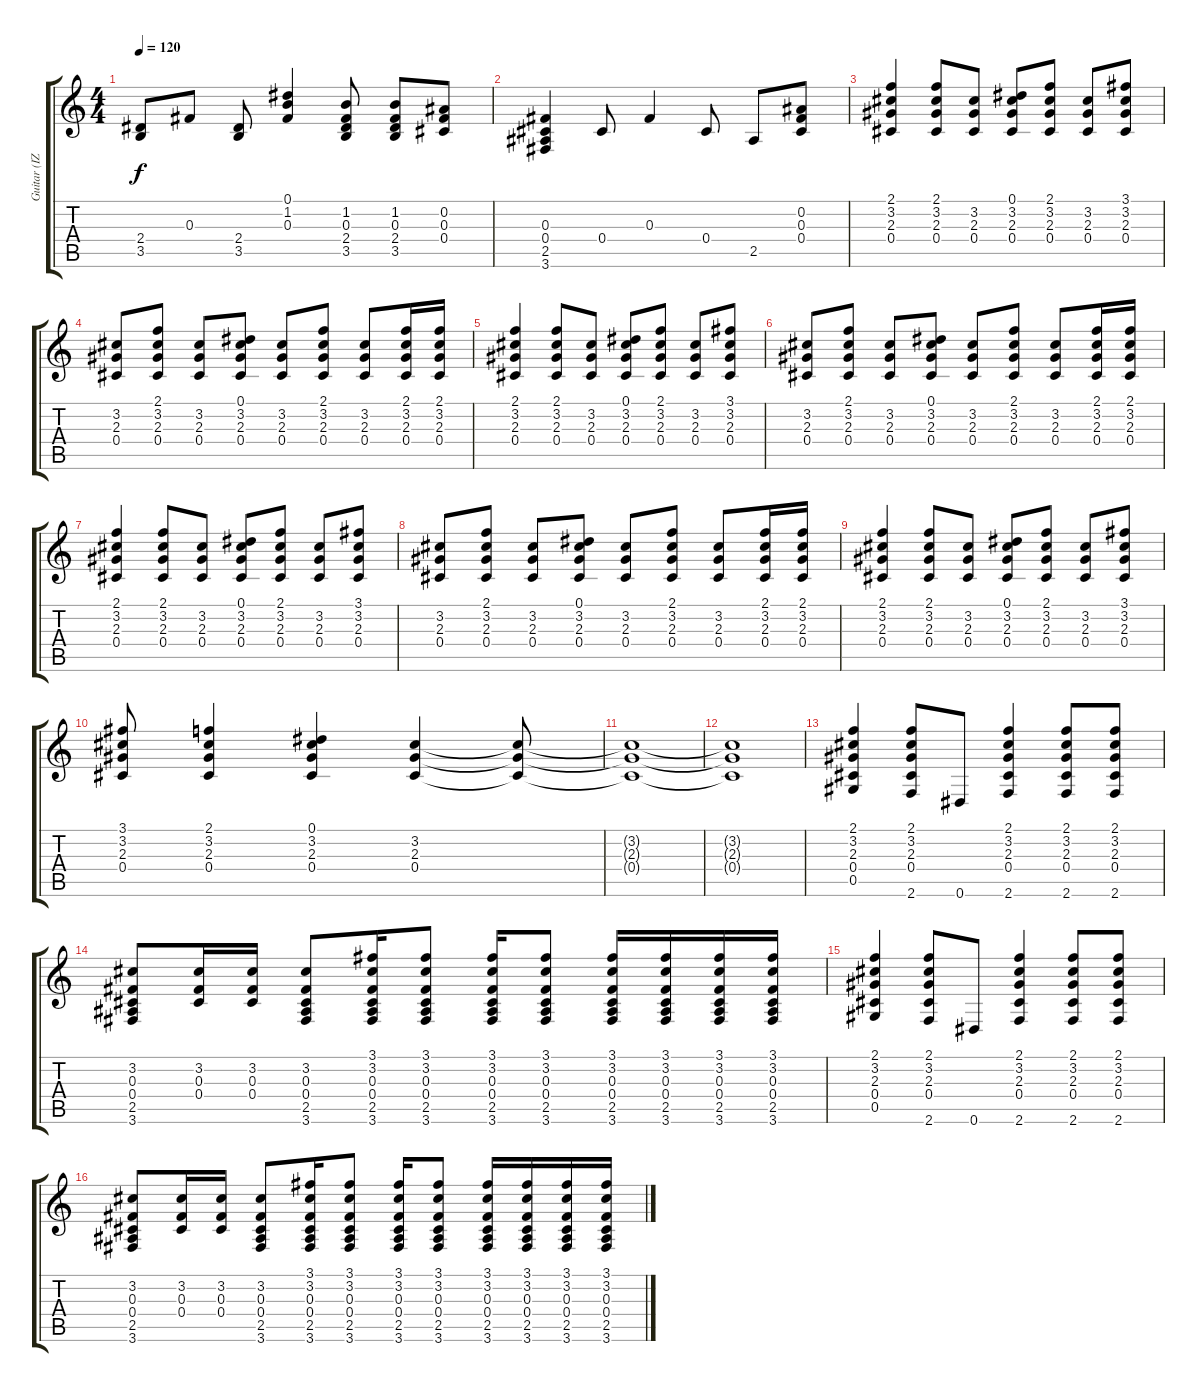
\track ("Guitar (IZZY)" "Guitar (IZ") {instrument acousticguitarnylon}
\staff {score tabs}
\tuning (Eb4 Bb3 Gb3 Db3 Ab2 Eb2) {hide}
\ts (4 4)
\tempo 120
\clef g2
\ks c
(2.4 3.5).8{dy f} 0.3.8 (2.4 3.5).8 (0.1 1.2 0.3).4 (1.2 0.3 2.4 3.5).8 (1.2 0.3 2.4 3.5).8 (0.2 0.3 0.4).8 |
(0.3 0.4 2.5 3.6).4 0.4.8 0.3.4 0.4.8 2.5.8 (0.2 0.3 0.4).8 |
(2.1 3.2 2.3 0.4).4 (2.1 3.2 2.3 0.4).8 (3.2 2.3 0.4).8 (0.1 3.2 2.3 0.4).8 (2.1 3.2 2.3 0.4).8 (3.2 2.3 0.4).8 (3.1 3.2 2.3 0.4).8 |
(3.2 2.3 0.4).8 (2.1 3.2 2.3 0.4).8 (3.2 2.3 0.4).8 (0.1 3.2 2.3 0.4).8 (3.2 2.3 0.4).8 (2.1 3.2 2.3 0.4).8 (3.2 2.3 0.4).8 (2.1 3.2 2.3 0.4).16 (2.1 3.2 2.3 0.4).16 |
(2.1 3.2 2.3 0.4).4 (2.1 3.2 2.3 0.4).8 (3.2 2.3 0.4).8 (0.1 3.2 2.3 0.4).8 (2.1 3.2 2.3 0.4).8 (3.2 2.3 0.4).8 (3.1 3.2 2.3 0.4).8 |
(3.2 2.3 0.4).8 (2.1 3.2 2.3 0.4).8 (3.2 2.3 0.4).8 (0.1 3.2 2.3 0.4).8 (3.2 2.3 0.4).8 (2.1 3.2 2.3 0.4).8 (3.2 2.3 0.4).8 (2.1 3.2 2.3 0.4).16 (2.1 3.2 2.3 0.4).16 |
(2.1 3.2 2.3 0.4).4 (2.1 3.2 2.3 0.4).8 (3.2 2.3 0.4).8 (0.1 3.2 2.3 0.4).8 (2.1 3.2 2.3 0.4).8 (3.2 2.3 0.4).8 (3.1 3.2 2.3 0.4).8 |
(3.2 2.3 0.4).8 (2.1 3.2 2.3 0.4).8 (3.2 2.3 0.4).8 (0.1 3.2 2.3 0.4).8 (3.2 2.3 0.4).8 (2.1 3.2 2.3 0.4).8 (3.2 2.3 0.4).8 (2.1 3.2 2.3 0.4).16 (2.1 3.2 2.3 0.4).16 |
(2.1 3.2 2.3 0.4).4 (2.1 3.2 2.3 0.4).8 (3.2 2.3 0.4).8 (0.1 3.2 2.3 0.4).8 (2.1 3.2 2.3 0.4).8 (3.2 2.3 0.4).8 (3.1 3.2 2.3 0.4).8 |
(3.1 3.2 2.3 0.4).8 (2.1 3.2 2.3 0.4).4 (0.1 3.2 2.3 0.4).4 (3.2 2.3 0.4).4 (3.2{t} 2.3{t} 0.4{t}).8 |
(3.2{t} 2.3{t} 0.4{t}).1 |
(3.2{t} 2.3{t} 0.4{t}).1 |
(2.1 3.2 2.3 0.4 0.5).4 (2.1 3.2 2.3 0.4 2.6).8 0.6.8 (2.1 3.2 2.3 0.4 2.6).4 (2.1 3.2 2.3 0.4 2.6).8 (2.1 3.2 2.3 0.4 2.6).8 |
(3.2 0.3 0.4 2.5 3.6).8 (3.2 0.3 0.4).16 (3.2 0.3 0.4).16 (3.2 0.3 0.4 2.5 3.6).8 (3.1 3.2 0.3 0.4 2.5 3.6).16 (3.1 3.2 0.3 0.4 2.5 3.6).8 (3.1 3.2 0.3 0.4 2.5 3.6).16 (3.1 3.2 0.3 0.4 2.5 3.6).8 (3.1 3.2 0.3 0.4 2.5 3.6).16 (3.1 3.2 0.3 0.4 2.5 3.6).16 (3.1 3.2 0.3 0.4 2.5 3.6).16 (3.1 3.2 0.3 0.4 2.5 3.6).16 |
(2.1 3.2 2.3 0.4 0.5).4 (2.1 3.2 2.3 0.4 2.6).8 0.6.8 (2.1 3.2 2.3 0.4 2.6).4 (2.1 3.2 2.3 0.4 2.6).8 (2.1 3.2 2.3 0.4 2.6).8 |
(3.2 0.3 0.4 2.5 3.6).8 (3.2 0.3 0.4).16 (3.2 0.3 0.4).16 (3.2 0.3 0.4 2.5 3.6).8 (3.1 3.2 0.3 0.4 2.5 3.6).16 (3.1 3.2 0.3 0.4 2.5 3.6).8 (3.1 3.2 0.3 0.4 2.5 3.6).16 (3.1 3.2 0.3 0.4 2.5 3.6).8 (3.1 3.2 0.3 0.4 2.5 3.6).16 (3.1 3.2 0.3 0.4 2.5 3.6).16 (3.1 3.2 0.3 0.4 2.5 3.6).16 (3.1 3.2 0.3 0.4 2.5 3.6).16
